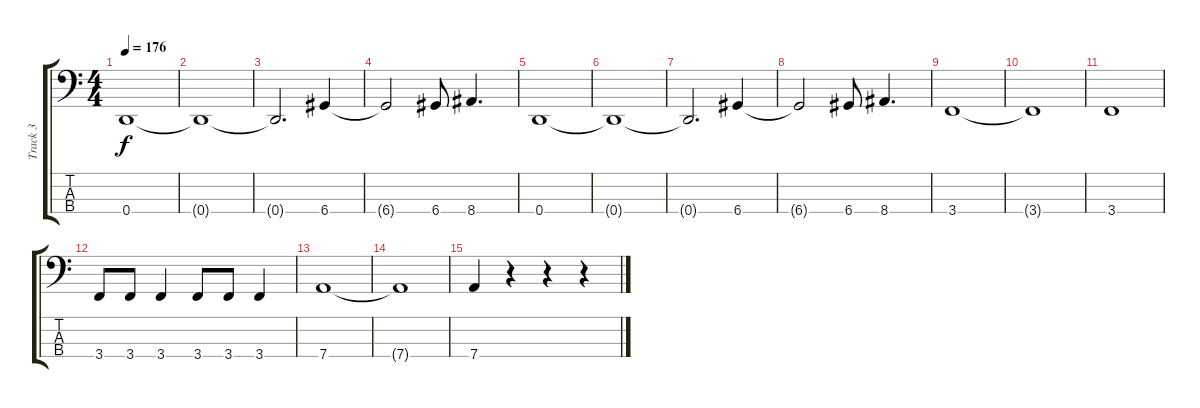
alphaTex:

\track ("Track 3" "Track 3") {instrument electricbassfinger}
\staff {score tabs}
\tuning (G2 D2 A1 D1) {hide}
\ts (4 4)
\tempo 176
\clef f4
\ks c
0.4.1{dy f} |
0.4{t}.1 |
0.4{t}.2{d} 6.4.4 |
6.4{t}.2 6.4.8 8.4.4{d} |
0.4.1 |
0.4{t}.1 |
0.4{t}.2{d} 6.4.4 |
6.4{t}.2 6.4.8 8.4.4{d} |
3.4.1 |
3.4{t}.1 |
3.4.1 |
3.4.8 3.4.8 3.4.4 3.4.8 3.4.8 3.4.4 |
7.4.1 |
7.4{t}.1 |
7.4.4 r.4 r.4 r.4
